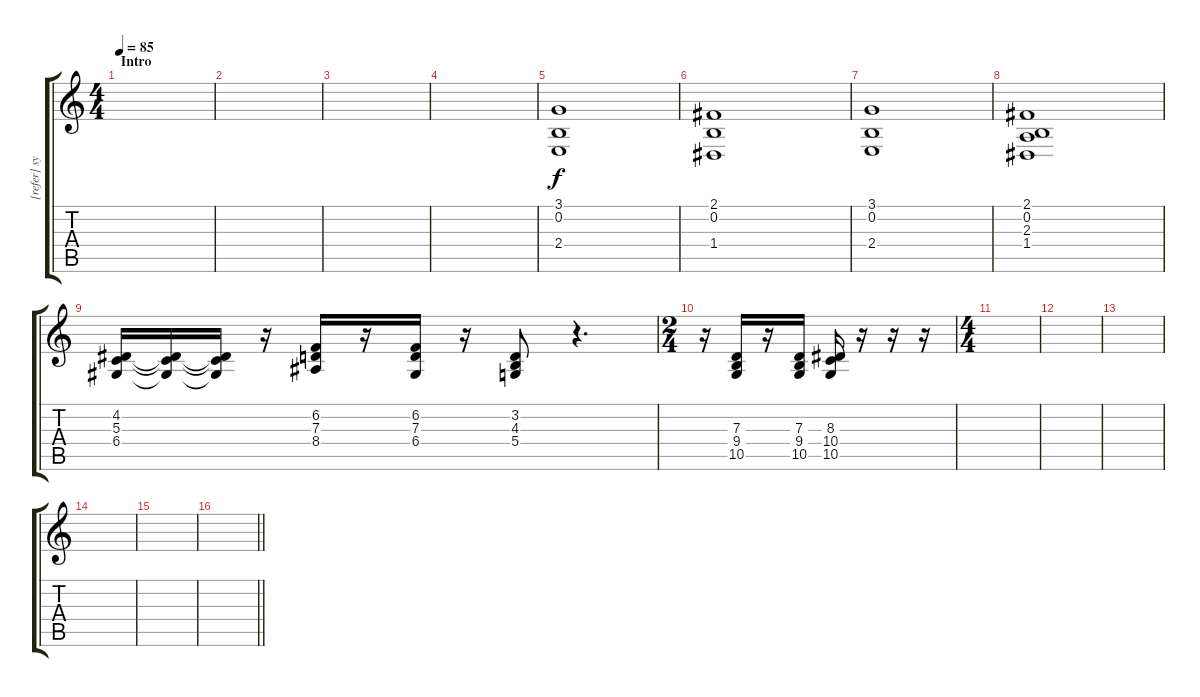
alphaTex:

\track ("[refer] synth" "[refer] sy") {instrument drawbarorgan}
\staff {score tabs}
\tuning (E4 B3 G3 D3 A2 E2) {hide}
\ts (4 4)
\section ("" "Intro")
\tempo 85
\clef g2
\ks c
|
|
|
|
(3.1 0.2 2.4).1 |
(2.1 0.2 1.4).1 |
(3.1 0.2 2.4).1 |
(2.1 0.2 2.3 1.4).1 |
(4.2 5.3 6.4).16{instrument stringensemble1} (4.2{t} 5.3{t} 6.4{t}).16 (4.2{t} 5.3{t} 6.4{t}).16 r.16 (6.2 7.3 8.4).16 r.16 (6.2 7.3 6.4).16 r.16 (3.2 4.3 5.4).8 r.4{d} |
\ts (2 4)
r.16 (7.3 9.4 10.5).16 r.16 (7.3 9.4 10.5).16 (8.3 10.4 10.5).16 r.16 r.16 r.16 |
\ts (4 4)
|
|
|
|
|
\barLineRight lightlight
